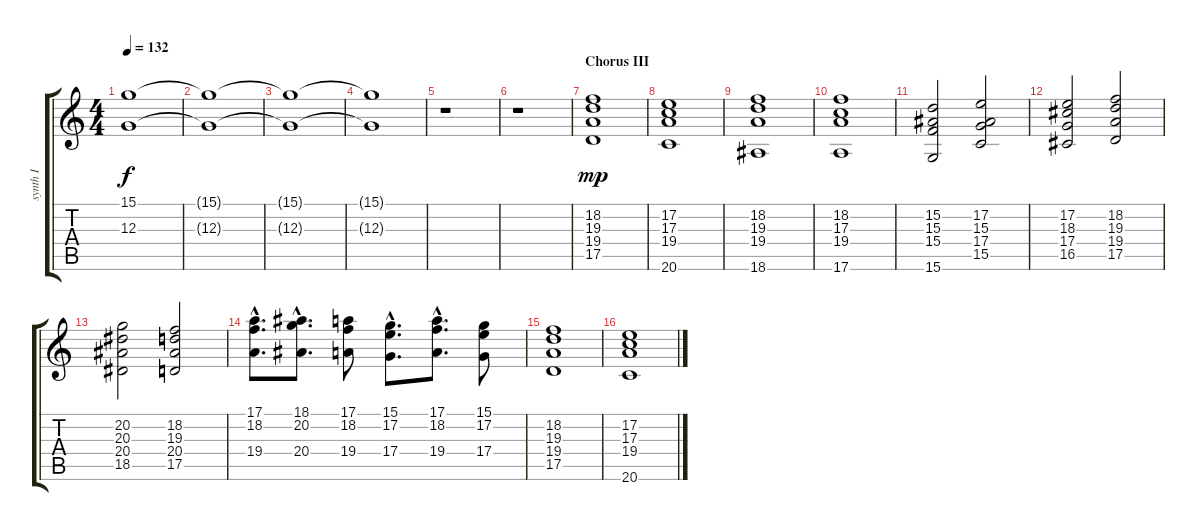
\track ("synth I" "synth I") {instrument pad7halo}
\staff {score tabs}
\tuning (E4 B3 G3 D3 A2 E2) {hide}
\ts (4 4)
\tempo 132
\clef g2
\ks c
(15.1{t} 12.3{t}).1{dy f} |
(15.1{t} 12.3{t}).1 |
(15.1{t} 12.3{t}).1 |
(15.1{t} 12.3{t}).1 |
r.1 |
r.1 |
\section ("" "Chorus III")
(18.2 19.3 19.4 17.5).1{dy mp instrument pad4choir} |
(17.2 17.3 19.4 20.6).1 |
(18.2 19.3 19.4 18.6).1 |
(18.2 17.3 19.4 17.6).1 |
(15.2 15.3 15.4 15.6).2 (17.2 15.3 17.4 15.5).2 |
(17.2 18.3 17.4 16.5).2 (18.2 19.3 19.4 17.5).2 |
(20.2 20.3 20.4 18.5).2 (18.2 19.3 20.4 17.5).2 |
(17.1{hac} 18.2{hac} 19.4{hac}).8{d} (18.1{hac} 20.2{hac} 20.4{hac}).8{d} (17.1 18.2 19.4).8 (15.1{hac} 17.2{hac} 17.4{hac}).8{d} (17.1{hac} 18.2{hac} 19.4{hac}).8{d} (15.1 17.2 17.4).8 |
(18.2 19.3 19.4 17.5).1 |
(17.2 17.3 19.4 20.6).1
